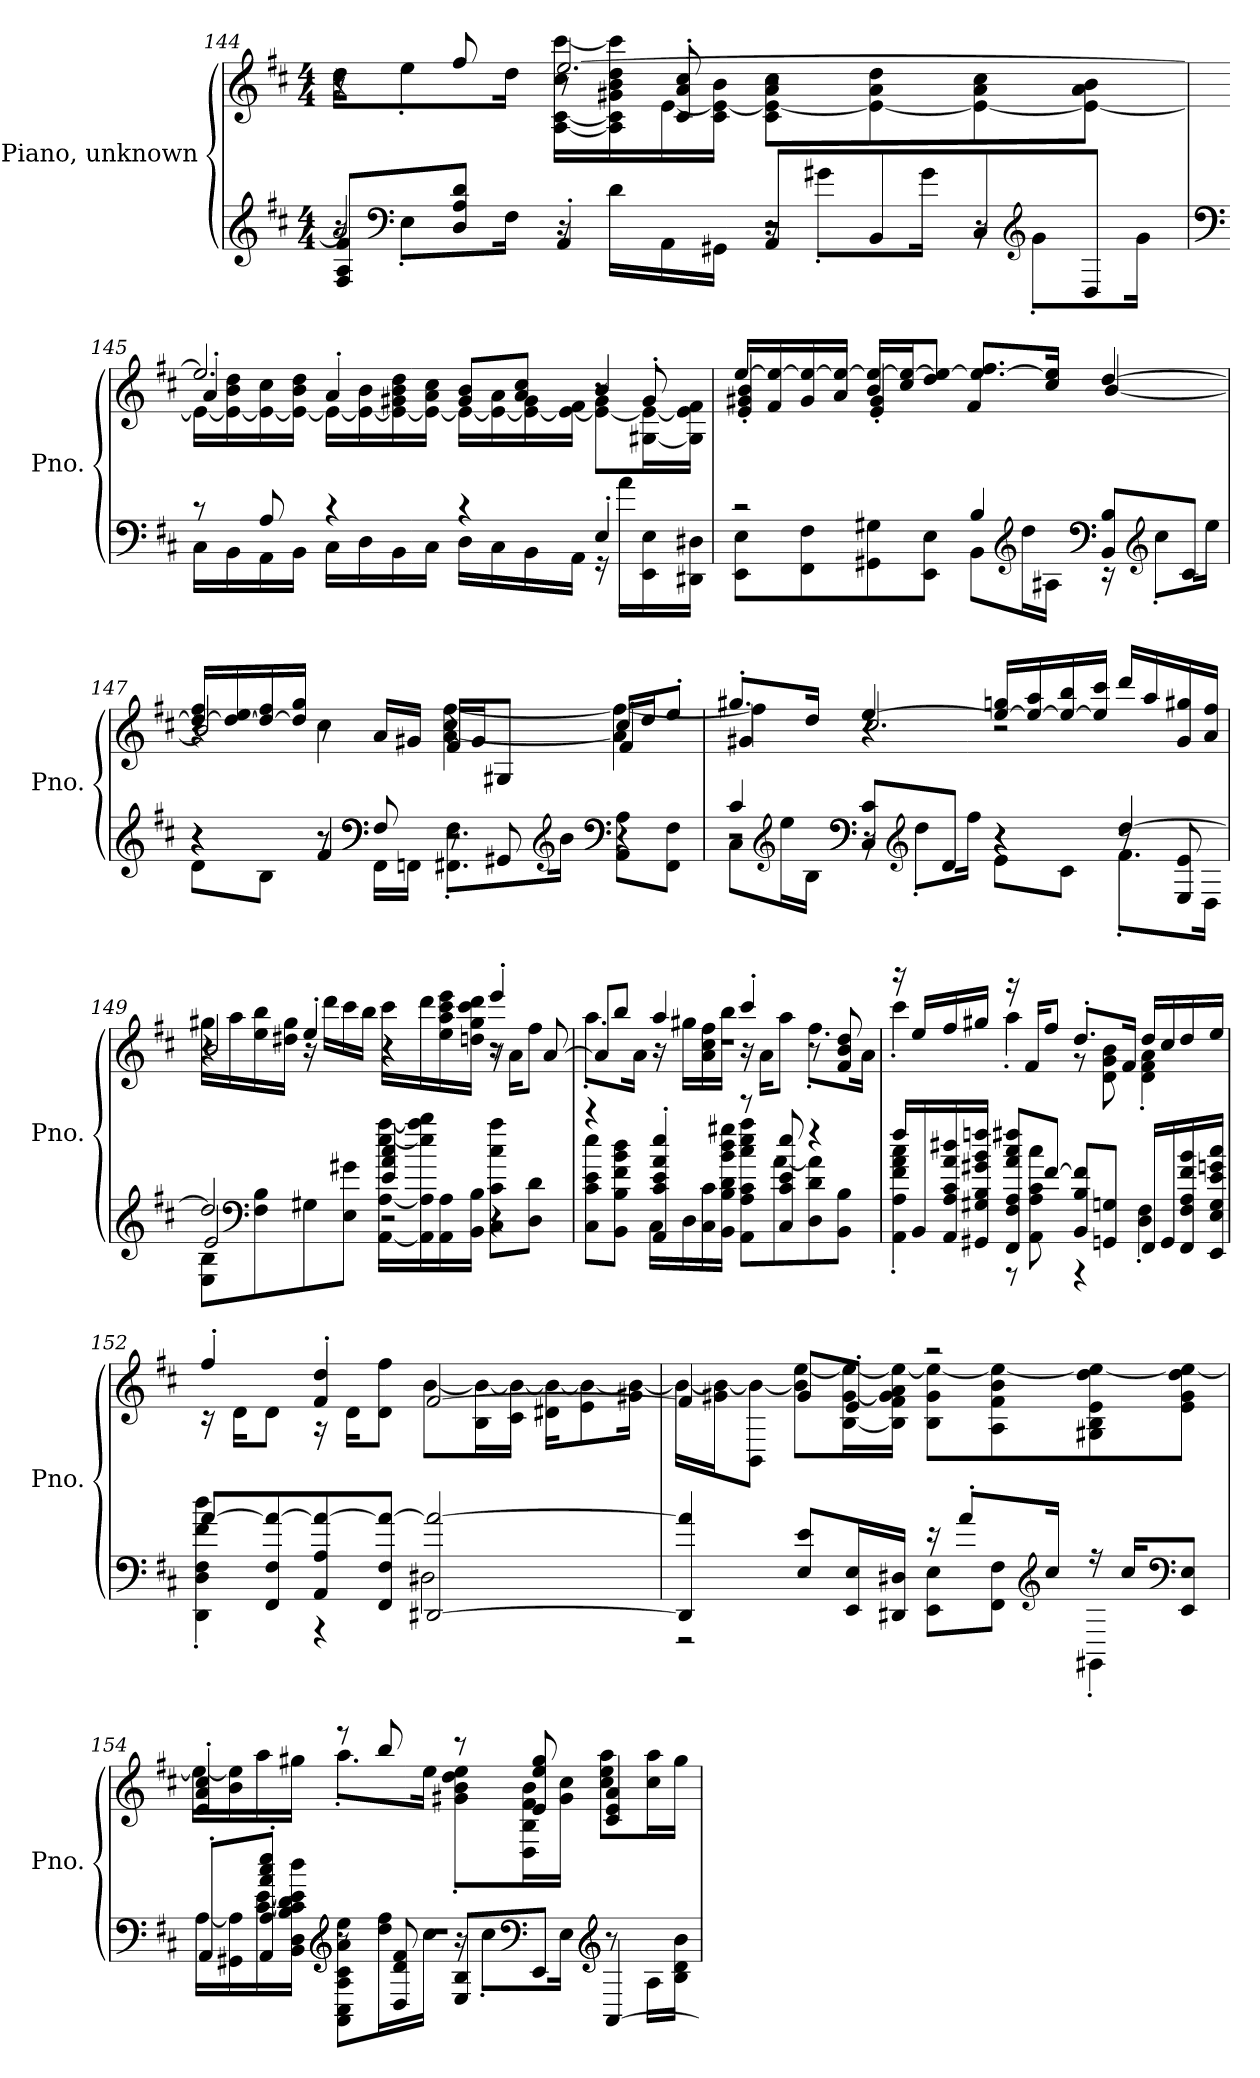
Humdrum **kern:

**kern	**kern
*part1	*part1
*staff2	*staff1
*I"Piano, unknown	*
*I'Pno.	*
!!LO:LB:g=z
*clefG2	*clefG2
*k[f#c#]	*k[f#c#]
*M4/4	*M4/4
=144	=144
*^	*^
*	*^	*	*^
2a/]	16r	8F#/ 8A/ 8f#/L	8r	16dd\KL	4r
*clefF4	*	*	*	*	*
.	8E'\L	.	.	8ee'\	.
.	.	8D/ 8A/ 8d/J	8ff#/	.	.
.	16F#\Jk	.	.	16dd\Jk	.
.	16r	4AA'/	[2.ee/	[16A\ [16c#\ 16cc#\ [16ccc#\LL	8r
.	16d\LL	.	.	16A\] 16c#\] 16g#X\ 16b\ 16dd\ 16ccc#\]	.
.	16AA\	.	.	[16e\	8c#/' 8a/' 8cc#/'
.	16GG#X\JJ	.	.	16c#\ 16e\_ 16b\JJ	.
2r	16r	8AA/L	.	8c#\ 8e\_ 8a\ 8cc#\L	2r
.	8g#X'\L	.	.	.	.
.	.	8BB/	.	8e\_ 8a\ 8dd\	.
.	16g#\Jk	.	.	.	.
.	16r	8C#/	.	8e\_ 8a\ 8cc#\	.
*clefG2	*	*	*	*	*
.	8g#'\L	.	.	.	.
.	.	8D/J	.	8e\_ 8a\ 8b\J	.
.	16g#\Jk	.	.	.	.
*v	*v	*v	*	*	*
!!LO:LB:g=z	!!	!!
=145	=145	=145	=145
*clefF4	*	*	*
*^	*	*	*
8r	16C#\LL	2.ee/]	16e\LL_	4a'/
.	16BB\	.	16e\_ 16b\ 16dd\	.
8A/	16AA\	.	16e\_ 16cc#\	.
.	16BB\JJ	.	16e\_ 16b\ 16dd\JJ	.
4r	16C#\LL	.	16e\LL_	4a'/
.	16D\	.	16e\_ 16b\	.
.	16BB\	.	16e\_ 16g#X\ 16b\ 16dd\	.
.	16C#\JJ	.	16e\_ 16a\ 16cc#\JJ	.
4r	16D\LL	.	16e\LL_	8g#/ 8b/L
.	16C#\	.	16e\_ 16a\	.
.	16BB\	.	16e\_ 16g#\	8a/ 8cc#/J
.	16AA\JJ	.	16e\_ 16f#\JJ	.
4E'/	16r	8r	8e\_ 8g#\L	4b/
.	16a\LL	.	.	.
.	16EE\ 16E\	8g#'/	[16G#X\ 16e\_L	.
.	16DD#X\ 16D#X\JJ	.	16G#\] 16e\] 16f#\JJ	.
*	*	*	*v	*v
!!LO:LB:g=z
=146	=146	=146	=146
2r	8EE\ 8E\L	[16ee/LL	4e/' 4g#X/' 4b/'
.	.	16f#/ 16ee/_	.
.	8FF#\ 8F#\	16g#/ 16ee/_	.
.	.	16a/ 16ee/_JJ	.
.	8GG#X\ 8G#X\	16b/ 16ee/_LL	4e/' 4g#/'
.	.	16cc#/ 16ee/_J	.
.	8EE\ 8E\J	8dd/ 8ee/_J	.
4B/	8BB\L	8.ee/_ 8.ff#/L	4f#/
*clefG2	*	*	*
.	16dd\L	.	.
.	16A#X\JJ	16cc#/ 16ee/]Jk	.
*clefF4	*	*	*
8BB/ 8B/L	16r	[4dd/	[4b/
*clefG2	*	*	*
.	8cc#'\L	.	.
8c#/J	.	.	.
.	16ee\Jk	.	.
!!LO:LB:g=z
=147	=147	=147	=147
*	*^	*	*^
4r	8d\L	4r	16dd/_ 16ff#/LL	4r	2b/]
.	.	.	16dd/_ 16ee/	.	.
.	8B\J	.	16dd/_ 16ff#/	.	.
.	.	.	16dd/] 16gg/JJ	.	.
4f#/	8r	8r	8r	4cc#\	.
*clefF4	*	*	*	*	*
.	16FF#\LL	8F#/	16a/LL	.	.
.	16FFn\JJ	.	16g#X/JJ	.	.
2r	8.FF#X\' 8.F#\'L	8r	16f#/LL	[4a\ 4cc#\ [4ff#\	4r
.	.	.	16g#/J	.	.
.	.	8GG#X/	8G#X/J	.	.
*clefG2	*	*	*	*	*
.	16b\Jk	.	.	.	.
*clefF4	*	*	*	*	*
.	8AA\ 8A\L	4r	16cc#/LL	4a\] 4ff#\_	4f#'/
.	.	.	16dd/J	.	.
.	8FF#\ 8F#\J	.	8ee'/J	.	.
!!LO:PB:g=z	!!	!!
=148	=148	=148	=148	=148	=148
4c#/	8C#\L	2r	8.gg#X'/L	4ff#\]	4g#X/
*clefG2	*	*	*	*	*
.	16ee\L	.	.	.	.
.	16B\JJ	.	16dd/Jk	.	.
*clefF4	*	*	*	*	*
8C#/ 8c#/L	16r	.	[4ee/	4r	2.cc#/
*clefG2	*	*	*	*	*
.	8dd'\L	.	.	.	.
8d/J	.	.	.	.	.
.	16ff#\Jk	.	.	.	.
4r	8e\L	4r	16ee/_ 16ggn/LL	2r	.
.	.	.	16ee/_ 16aa/	.	.
.	8c#\J	.	16ee/_ 16bb/	.	.
.	.	.	16ee/] 16ccc#/JJ	.	.
[4dd/	8.f#'\L	8r	16ddd/LL	.	.
.	.	.	16aa/	.	.
.	.	8E/ 8e/	16g#/ 16gg#X/	.	.
.	16D\Jk	.	16a/ 16ff#/JJ	.	.
!!LO:LB:g=z	!!	!!
=149	=149	=149	=149	=149	=149
2dd/]	8E\ 8B\L	2e/	4r	16gg#X\LL	2b/
.	.	.	.	16aa\	.
*clefF4	*	*	*	*	*
.	8F#\ 8B\	.	.	16ee\ 16bb\	.
.	.	.	.	16dd#X\ 16gg#\JJ	.
.	8G#X\	.	4ee'/	16r	.
.	.	.	.	16ddd\LL	.
.	8E\ 8g#X\J	.	.	16ccc#\	.
.	.	.	.	16bb\JJ	.
4e/ 4a/ 4cc#/	[16AA\ [16A\ [16ee\ [16aa\LL	2r	4r	16ccc#\LL	4r
.	16AA\] 16A\] 16ee\] 16aa\] 16bb\	.	.	16ddd\	.
.	16AA\ 16A\	.	.	16ee\ 16aa\ 16ccc#\ 16eee\	.
.	16BB\ 16B\JJ	.	.	16ddn\ 16gg#\ 16ccc#\ 16ddd\JJ	.
4r	8C#\ 8c#\ 8cc#\ 8aa\L	.	4eee'/	16r	8r
.	.	.	.	16a\KL	.
.	8D\ 8d\J	.	.	8ff#\J	[8a/
*	*v	*v	*	*	*
=150	=150	=150	=150	=150
4r	8C#\ 8c#\ 8e\ 8ee\L	1r	8.aa'\L	8a/L]
.	8BB\ 8B\ 8f#\ 8b\ 8dd\J	.	.	8bb/J
.	.	.	16a\Jk	.
4AA/' 4c#/' 4e/' 4a/' 4ee/'	16C#\LL	.	16r	4aa/
.	16D\	.	16gg#X\LL	.
.	16C#\ 16c#\	.	16a\ 16cc#\ 16ff#\	.
.	16BB\ 16B\ 16d\ 16b\ 16dd\ 16gg#X\JJ	.	16bb\JJ	.
8r	8AA\ 8A\ 8c#\ 8cc#\ 8ee\ 8aa\L	.	16r	4ccc#'/
.	.	.	16a\KL	.
8C#/ 8c#/ 8e/ 8ee/	[8a\	.	8aa\J	.
4r	8D\ 8d\ 8a\]	.	8.ff#'\L	8r
.	8BB\ 8B\J	.	.	8f#/ 8b/ 8dd/
.	.	.	16a\Jk	.
*	*	*	*v	*v
!!LO:LB:g=z
=151	=151	=151	=151
16ff#/LL	4AA\' 4A\' 4f#\' 4a\' 4cc#\'	16r	4ccc#'\
16BB/	.	16ee/LL	.
16AA/ 16A/ 16c#/ 16a/ 16dd#X/	.	16ff#/	.
16GG#X/ 16G#X/ 16B/ 16g#X/ 16b/ 16ffn/JJ	.	16gg#X/JJ	.
8FF#/ 8F#/ 8A/ 8a/ 8cc#/ 8ff#X/L	8r	16r	4aa'\
.	.	16f#/KL	.
[8f#/J	8AA\ 8A\ 8c#\ 8cc#\	8ff#/J	.
8BB/ 8B/ 8f#/]L	4r	8.dd'/L	8r
8GGn/ 8Gn/J	.	.	8d\ 8g\ 8b\
.	.	16f#/Jk	.
16FF#/LL	4D\' 4F#\'	16dd/LL	4d\' 4f#\' 4a\'
16GG/	.	16cc#/	.
16FF#/ 16F#/ 16A/ 16f#/ 16b/	.	16dd/	.
16EE/ 16E/ 16G/ 16e/ 16gn/ 16cc#/JJ	.	16ee/JJ	.
=152	=152	=152	=152
[8a/L	4DD\' 4D\' 4F#\' 4f#\' 4dd\'	4ff#'/	16r
.	.	.	16d\KL
8FF#/ 8F#/ 8a/_	.	.	8d\J
8AA/ 8A/ 8a/_	4r	4f#/' 4dd/'	16r
.	.	.	16d\KL
8FF#/ 8F#/ 8a/_J	.	.	8d\ 8ff#\J
[2DD#X/ 2a/_	2D#X\	[2f#/	[8b\L
.	.	.	16B\ 16b\_L
.	.	.	16c#\ 16b\_JJ
.	.	.	16d#X\ 16b\_KL
.	.	.	8e\ 8b\_
.	.	.	16g#X\ 16b\_Jk
!!LO:LB:g=z	!!
=153	=153	=153	=153
4DD#/] 4a/]	2r	4f#/]	16b\LL_
.	.	.	16g#X\ 16b\_J
.	.	.	8BB\ 8b\_J
8E/ 8e/L	.	8g#/L	8b\] [8ee\L
16EE/ 16E/L	.	8e'/J	[16B\ [16g#\ 16ee\_L
16DD#X/ 16D#X/JJ	.	.	16B\] 16f#\ 16g#\] 16a\ 16ee\_JJ
16r	8EE\ 8E\L	2r	8B\ 8g#\ 8ee\_L
8a'/L	.	.	.
.	8FF#\ 8F#\J	.	8A\ 8f#\ 8b\ 8ee\_
*clefG2	*	*	*
16cc#/Jk	.	.	.
16r	4GG#X'\	.	8G#X\ 8B\ 8e\ 8dd\ 8ee\_
16cc#/KL	.	.	.
*clefF4	*	*	*
8EE/ 8E/J	.	.	8e\ 8g#\ 8dd\ 8ee\_J
!!LO:LB:g=z	!!
=154	=154	=154	=154
*	*^	*	*
1r	[16A\LL	8AA'/L	4e/' 4a/' 4cc#/'	16ee\LL_
.	16GG#X\ 16A\]	.	.	16b\ 16ee\]
.	[16c#\ [16e\	8AA/' 8A/' 8a/' 8cc#/' 8ee/'J	.	16aa\
.	16BB\ 16D\ 16B\ 16c#\] 16d\ 16e\] 16dd\JJ	.	.	16gg#X\JJ
*clefG2	*	*	*	*
.	8AA\ 8C#\ 8A\ 8c#\ 8a\ 8ee\L	8r	8r	8.aa'\L
.	16dd\ 16ff#\L	8D/ 8d/ 8f#/	8bb/	.
.	16cc#\JJ	.	.	16ee\Jk
.	16r	8E/ 8B/L	8r	8g#X\' 8b\' 8dd\' 8ee\'L
.	8cc#'\L	.	.	.
*clefF4	*	*	*	*
.	.	8EE/J	8e/ 8ee/ 8gg#/	16D\ 16B\ 16f#\ 16b\L
.	16E\Jk	.	.	16g#\ 16cc#\JJ
*clefG2	*	*	*	*
.	8r	[4AA/	4c#/ 4e/ 4a/	8cc#\ 8ee\ 8aa\L
.	16A\LL	.	.	16cc#\ 16aa\L
.	16B\ 16d\ 16b\JJ	.	.	16gg#\JJ
*v	*v	*v	*	*
*	*v	*v
=	=
*-	*-
